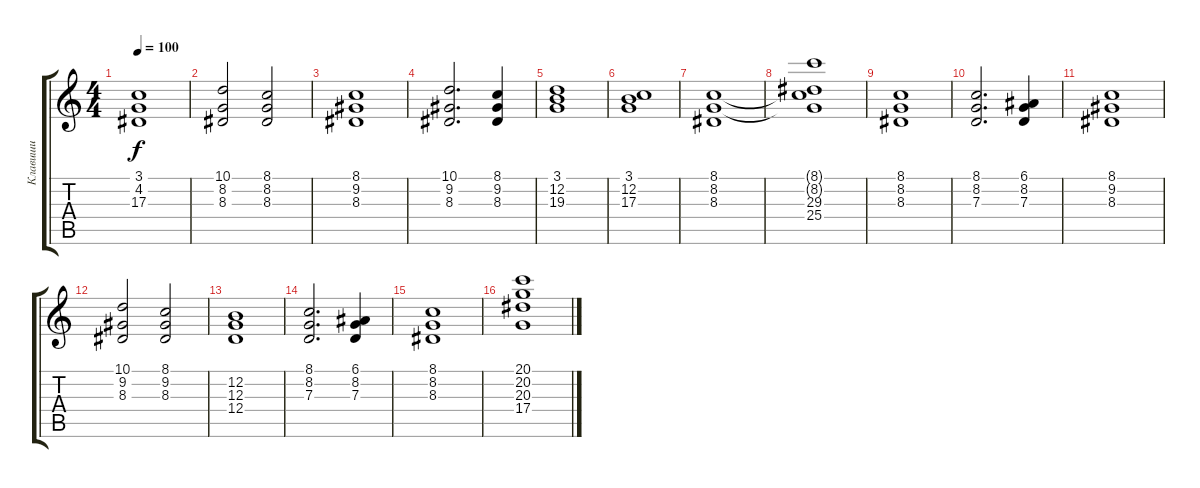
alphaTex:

\track ("Клавиши" "Клавиши") {instrument choiraahs}
\staff {score tabs}
\tuning (E4 B3 G3 D3 A2 E2) {hide}
\ts (4 4)
\tempo 100
\clef g2
\ks c
(3.1 4.2 17.3).1{dy f} |
(10.1 8.2 8.3).2 (8.1 8.2 8.3).2 |
(8.1 9.2 8.3).1 |
(10.1 9.2 8.3).2{d} (8.1 9.2 8.3).4 |
(3.1 12.2 19.3).1 |
(3.1 12.2 17.3).1 |
(8.1 8.2 8.3).1 |
(8.1{t} 8.2{t} 29.3 25.4).1 |
(8.1 8.2 8.3).1 |
(8.1 8.2 7.3).2{d} (6.1 8.2 7.3).4 |
(8.1 9.2 8.3).1 |
(10.1 9.2 8.3).2 (8.1 9.2 8.3).2 |
(12.2 12.3 12.4).1 |
(8.1 8.2 7.3).2{d} (6.1 8.2 7.3).4 |
(8.1 8.2 8.3).1 |
(20.1 20.2 20.3 17.4).1
